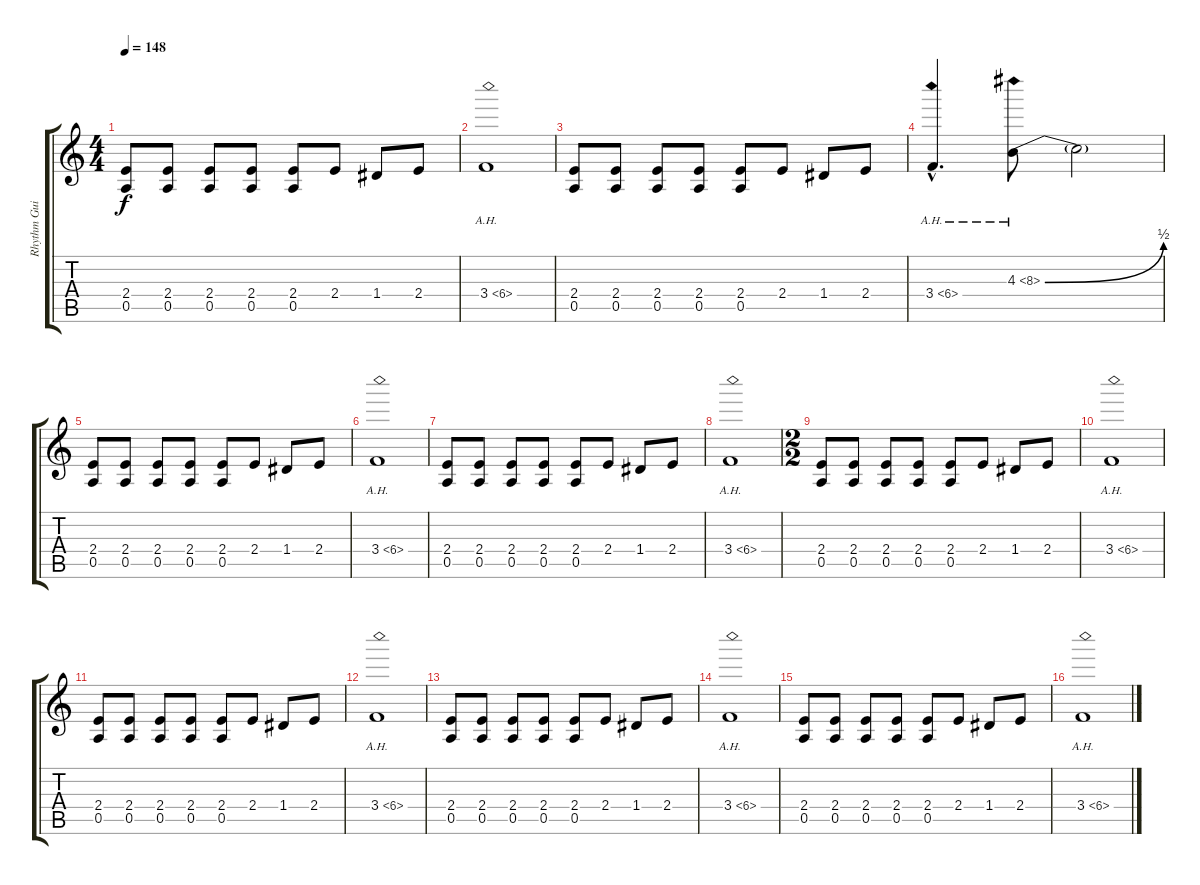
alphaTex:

\track ("Rhythm Guitar" "Rhythm Gui") {instrument distortionguitar}
\staff {score tabs}
\tuning (E4 B3 G3 D3 A2 E2) {hide}
\ts (4 4)
\tempo 148
\clef g2
\ks c
(2.4 0.5).8{dy f} (2.4 0.5).8 (2.4 0.5).8 (2.4 0.5).8 (2.4 0.5).8 2.4.8 1.4.8 2.4.8 |
3.4{ah 3}.1 |
(2.4 0.5).8 (2.4 0.5).8 (2.4 0.5).8 (2.4 0.5).8 (2.4 0.5).8 2.4.8 1.4.8 2.4.8 |
3.4{ah 3 hac}.4{d} 4.3{be (bend 0 0 60 2) ah 4}.8 4.3{t}.2 |
(2.4 0.5).8 (2.4 0.5).8 (2.4 0.5).8 (2.4 0.5).8 (2.4 0.5).8 2.4.8 1.4.8 2.4.8 |
3.4{ah 3}.1 |
(2.4 0.5).8 (2.4 0.5).8 (2.4 0.5).8 (2.4 0.5).8 (2.4 0.5).8 2.4.8 1.4.8 2.4.8 |
3.4{ah 3}.1 |
\ts (2 2)
(2.4 0.5).8 (2.4 0.5).8 (2.4 0.5).8 (2.4 0.5).8 (2.4 0.5).8 2.4.8 1.4.8 2.4.8 |
3.4{ah 3}.1 |
(2.4 0.5).8 (2.4 0.5).8 (2.4 0.5).8 (2.4 0.5).8 (2.4 0.5).8 2.4.8 1.4.8 2.4.8 |
3.4{ah 3}.1 |
(2.4 0.5).8 (2.4 0.5).8 (2.4 0.5).8 (2.4 0.5).8 (2.4 0.5).8 2.4.8 1.4.8 2.4.8 |
3.4{ah 3}.1 |
(2.4 0.5).8 (2.4 0.5).8 (2.4 0.5).8 (2.4 0.5).8 (2.4 0.5).8 2.4.8 1.4.8 2.4.8 |
3.4{ah 3}.1
